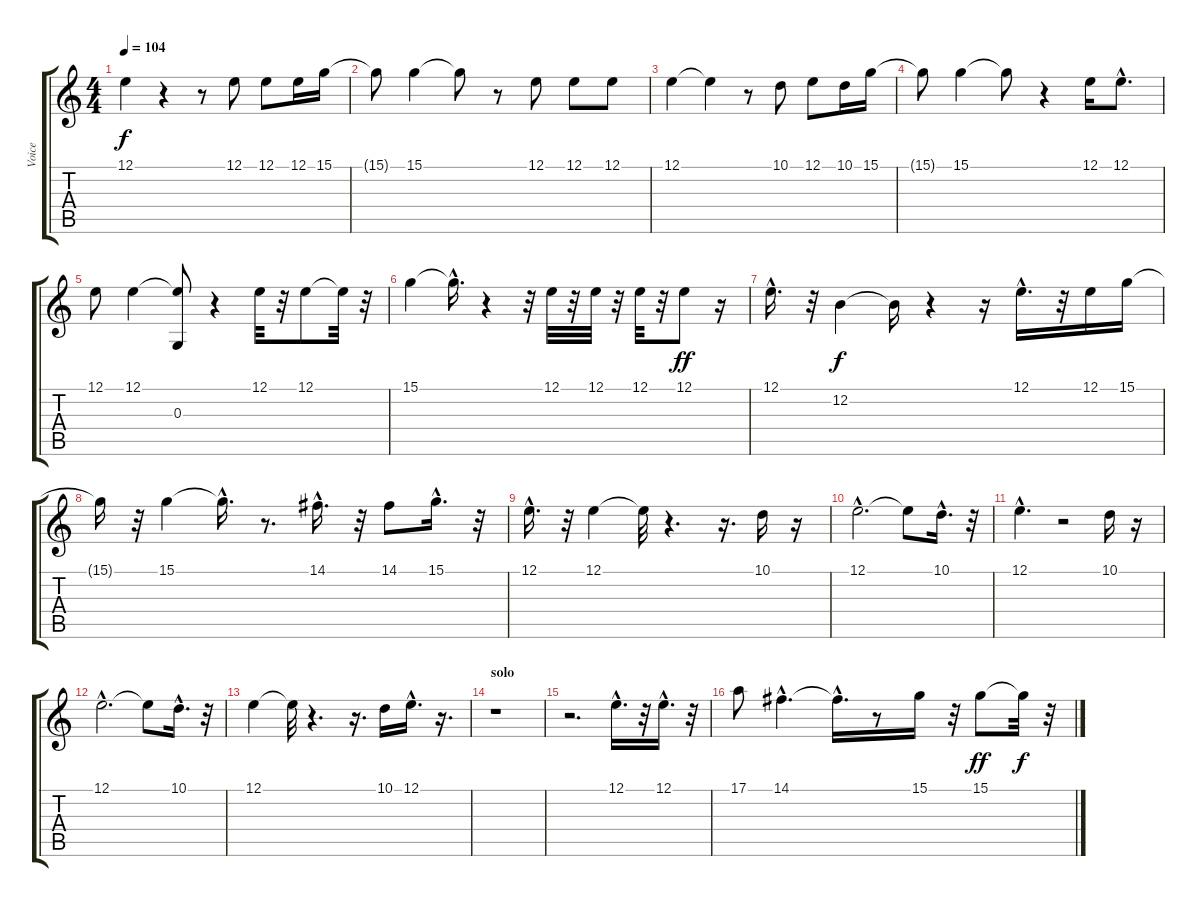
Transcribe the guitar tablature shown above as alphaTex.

\track ("Voice" "Voice") {instrument lead5charang}
\staff {score tabs}
\tuning (E4 B3 G3 D3 A2 E2) {hide}
\ts (4 4)
\tempo 104
\clef g2
\ks c
12.1.4{dy f} r.4 r.8 12.1.8 12.1.8 12.1.16 15.1.16 |
15.1{t}.8 15.1.4 15.1{t}.8 r.8 12.1.8 12.1.8 12.1.8 |
12.1.4 12.1{t}.4 r.8 10.1.8 12.1.8 10.1.16 15.1.16 |
15.1{t}.8 15.1.4 15.1{t}.8 r.4 12.1.16 12.1{hac}.8{d} |
12.1.8 12.1.4 (12.1{t} 0.3).8 r.4 12.1.32 r.32 12.1.8 12.1{t}.32 r.32 |
15.1.4 15.1{hac t}.16{d} r.4 r.32 12.1.32 r.32 12.1.32 r.32 12.1.32 r.32 12.1.8{dy ff} r.16 |
12.1{hac}.16{d} r.32 12.2.4{dy f} 12.2{t}.16 r.4 r.16 12.1{hac}.16{d} r.32 12.1.16 15.1.16 |
15.1{t}.16 r.32 15.1.4 15.1{hac t}.16{d} r.8{d} 14.1{hac}.16{d} r.32 14.1.8 15.1{hac}.16{d} r.32 |
12.1{hac}.16{d} r.32 12.1.4 12.1{t}.32 r.4{d} r.16{d} 10.1.16 r.16 |
12.1{hac}.2{d} 12.1{t}.8 10.1{hac}.16{d} r.32 |
12.1{hac}.4{d} r.2 10.1.16 r.16 |
12.1{hac}.2{d} 12.1{t}.8 10.1{hac}.16{d} r.32 |
12.1.4 12.1{t}.32 r.4{d} r.16{d} 10.1.16 12.1{hac}.16{d} r.16{d} |
\section ("" "solo")
r.1 |
r.2{d} 12.1{hac}.16{d} r.32 12.1{hac}.16{d} r.32 |
17.1.8 14.1{hac}.4{d} 14.1{hac t}.16{d} r.8 15.1.16 r.32 15.1.8{dy ff} 15.1{t}.32{dy f} r.32
